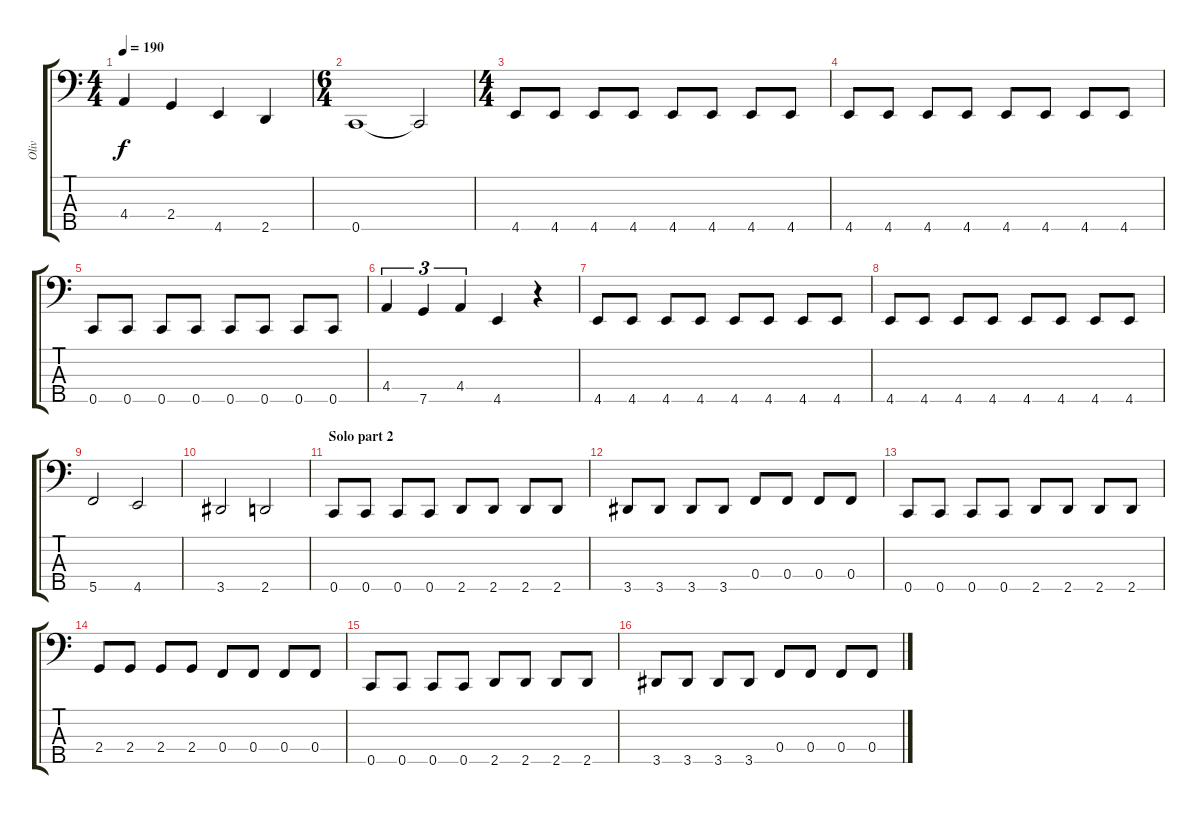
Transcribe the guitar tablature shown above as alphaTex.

\track ("Oliv" "Oliv") {instrument electricbassfinger}
\staff {score tabs}
\tuning (Ab2 Eb2 Bb1 F1 C1) {hide}
\ts (4 4)
\tempo 190
\clef f4
\ks c
4.4.4{dy f} 2.4.4 4.5.4 2.5.4 |
\ts (6 4)
0.5.1 0.5{t}.2 |
\ts (4 4)
4.5.8 4.5.8 4.5.8 4.5.8 4.5.8 4.5.8 4.5.8 4.5.8 |
4.5.8 4.5.8 4.5.8 4.5.8 4.5.8 4.5.8 4.5.8 4.5.8 |
0.5.8 0.5.8 0.5.8 0.5.8 0.5.8 0.5.8 0.5.8 0.5.8 |
4.4.4{tu (3 2)} 7.5.4{tu (3 2)} 4.4.4{tu (3 2)} 4.5.4 r.4 |
4.5.8 4.5.8 4.5.8 4.5.8 4.5.8 4.5.8 4.5.8 4.5.8 |
4.5.8 4.5.8 4.5.8 4.5.8 4.5.8 4.5.8 4.5.8 4.5.8 |
5.5.2 4.5.2 |
3.5.2 2.5.2 |
\section ("" "Solo part 2")
0.5.8 0.5.8 0.5.8 0.5.8 2.5.8 2.5.8 2.5.8 2.5.8 |
3.5.8 3.5.8 3.5.8 3.5.8 0.4.8 0.4.8 0.4.8 0.4.8 |
0.5.8 0.5.8 0.5.8 0.5.8 2.5.8 2.5.8 2.5.8 2.5.8 |
2.4.8 2.4.8 2.4.8 2.4.8 0.4.8 0.4.8 0.4.8 0.4.8 |
0.5.8 0.5.8 0.5.8 0.5.8 2.5.8 2.5.8 2.5.8 2.5.8 |
3.5.8 3.5.8 3.5.8 3.5.8 0.4.8 0.4.8 0.4.8 0.4.8
